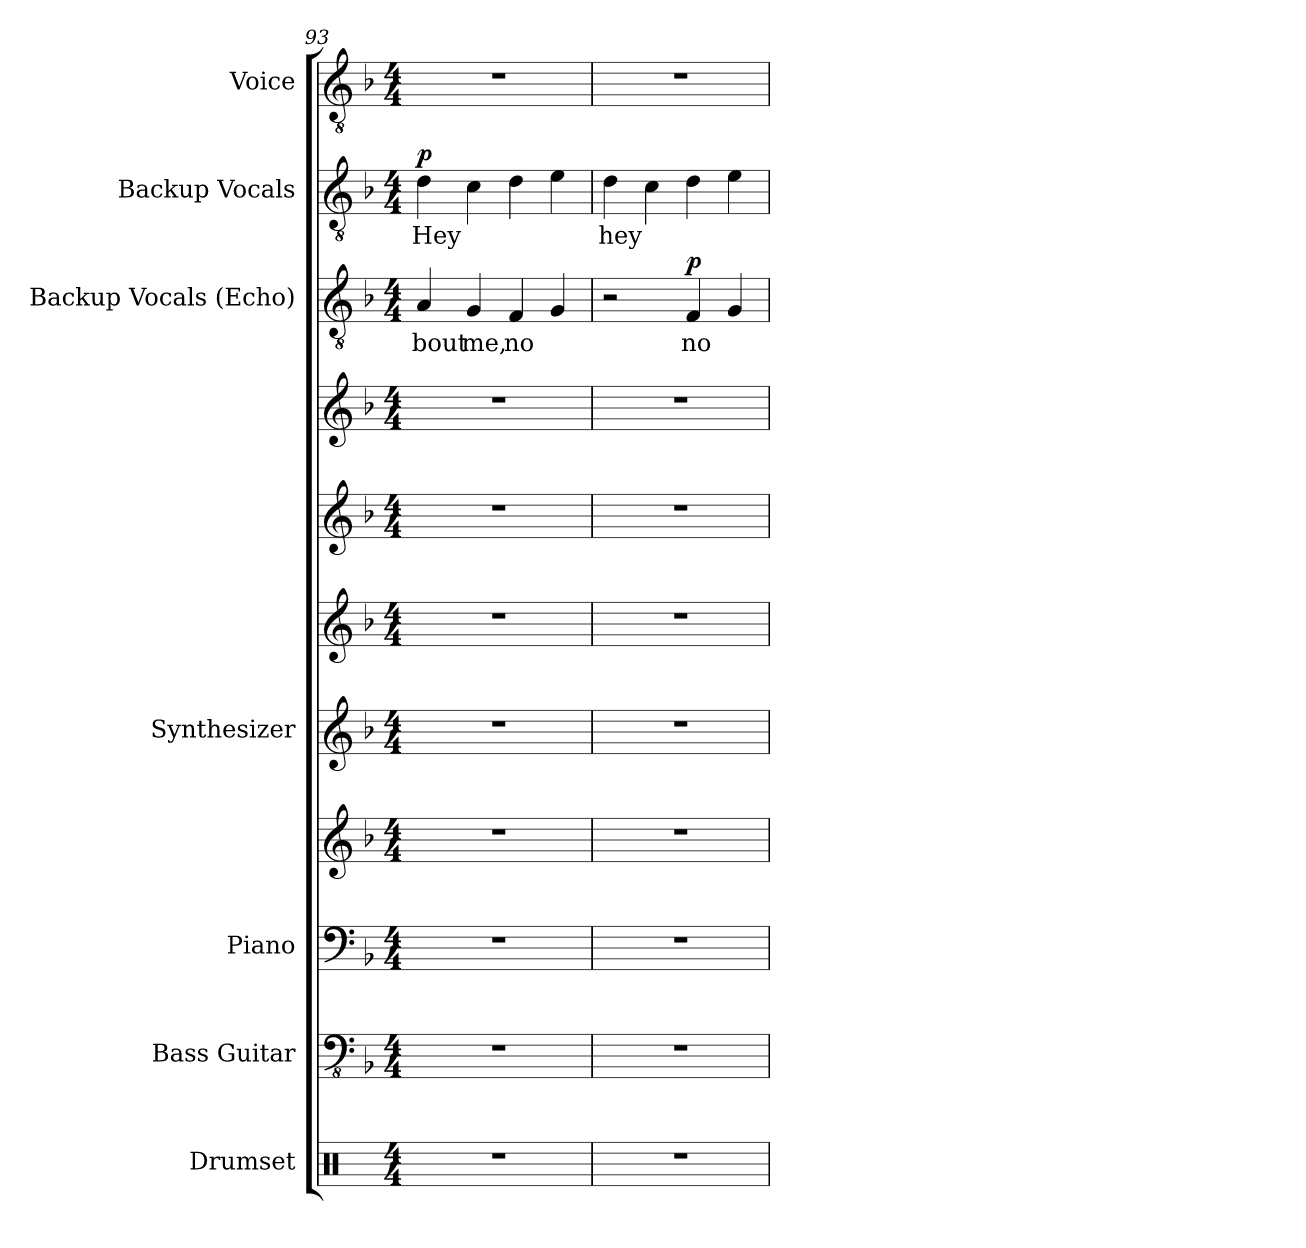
**kern	**kern	**kern	**kern	**kern	**kern	**kern	**kern	**kern	**text	**dynam	**kern	**text	**dynam	**kern
*part7	*part6	*part5	*part5	*part4	*part4	*part4	*part4	*part3	*part3	*part3	*part2	*part2	*part2	*part1
*staff11	*staff10	*staff9	*staff8	*staff7	*staff6	*staff5	*staff4	*staff3	*staff3	*staff3	*staff2	*staff2	*staff2	*staff1
*I"Drumset	*I"Bass Guitar	*I"Piano	*	*I"Synthesizer	*	*	*	*I"Backup Vocals (Echo)	*	*	*I"Backup Vocals	*	*	*I"Voice
*I'Drs.	*I'B. Guit.	*I'Pno.	*	*I'Synth.	*	*	*	*I'Backup	*	*	*I'Backup	*	*	*I'Vo.
*clefX	*clefFv4	*clefF4	*clefG2	*clefG2	*clefG2	*clefG2	*clefG2	*clefGv2	*	*	*clefGv2	*	*	*clefGv2
*k[]	*k[b-]	*k[b-]	*k[b-]	*k[b-]	*k[b-]	*k[b-]	*k[b-]	*k[b-]	*	*	*k[b-]	*	*	*k[b-]
*M4/4	*M4/4	*M4/4	*M4/4	*M4/4	*M4/4	*M4/4	*M4/4	*M4/4	*	*	*M4/4	*	*	*M4/4
=93	=93	=93	=93	=93	=93	=93	=93	=93	=93	=93	=93	=93	=93	=93
!	!	!	!	!	!	!	!	!	!	!	!	!	!LO:DY:a	!
1r	1r	1r	1r	1r	1r	1r	1r	4A/	-bout	.	4d\	-Hey	p	1r
.	.	.	.	.	.	.	.	4G/	me,	.	4c\	.	.	.
.	.	.	.	.	.	.	.	4F/	no	.	4d\	.	.	.
.	.	.	.	.	.	.	.	4G/	.	.	4e\	.	.	.
=94	=94	=94	=94	=94	=94	=94	=94	=94	=94	=94	=94	=94	=94	=94
1r	1r	1r	1r	1r	1r	1r	1r	2r	.	.	4d\	hey	.	1r
.	.	.	.	.	.	.	.	.	.	.	4c\	.	.	.
!	!	!	!	!	!	!	!	!	!	!LO:DY:b	!	!	!	!
.	.	.	.	.	.	.	.	4F/	no	p	4d\	.	.	.
.	.	.	.	.	.	.	.	4G/	.	.	4e\	.	.	.
=	=	=	=	=	=	=	=	=	=	=	=	=	=	=
*-	*-	*-	*-	*-	*-	*-	*-	*-	*-	*-	*-	*-	*-	*-
